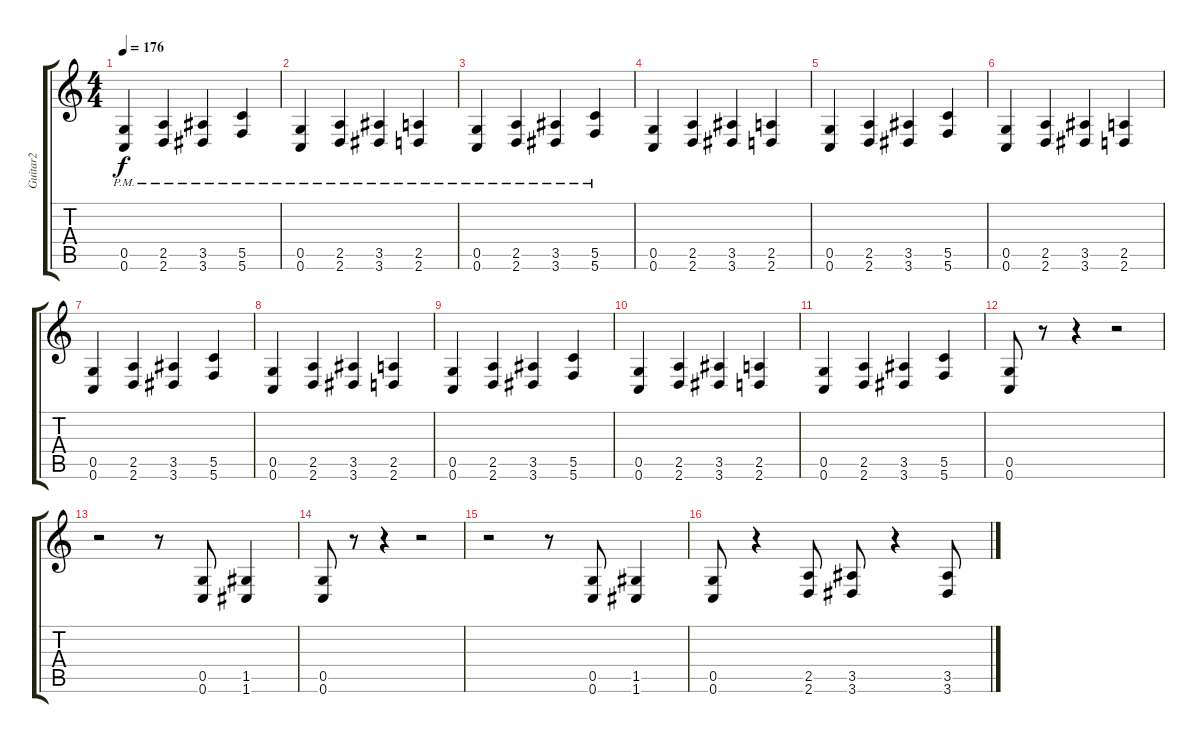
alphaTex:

\track ("Guitar2" "Guitar2") {instrument distortionguitar}
\staff {score tabs}
\tuning (D4 A3 F3 C3 G2 C2) {hide}
\ts (4 4)
\tempo 176
\clef g2
\ks c
(0.5{pm} 0.6{pm}).4{dy f} (2.5{pm} 2.6{pm}).4 (3.5{pm} 3.6{pm}).4 (5.5{pm} 5.6{pm}).4 |
(0.5{pm} 0.6{pm}).4 (2.5{pm} 2.6{pm}).4 (3.5{pm} 3.6{pm}).4 (2.5{pm} 2.6{pm}).4 |
(0.5{pm} 0.6{pm}).4 (2.5{pm} 2.6{pm}).4 (3.5{pm} 3.6{pm}).4 (5.5{pm} 5.6{pm}).4 |
(0.5 0.6).4 (2.5 2.6).4 (3.5 3.6).4 (2.5 2.6).4 |
(0.5 0.6).4 (2.5 2.6).4 (3.5 3.6).4 (5.5 5.6).4 |
(0.5 0.6).4 (2.5 2.6).4 (3.5 3.6).4 (2.5 2.6).4 |
(0.5 0.6).4 (2.5 2.6).4 (3.5 3.6).4 (5.5 5.6).4 |
(0.5 0.6).4 (2.5 2.6).4 (3.5 3.6).4 (2.5 2.6).4 |
(0.5 0.6).4 (2.5 2.6).4 (3.5 3.6).4 (5.5 5.6).4 |
(0.5 0.6).4 (2.5 2.6).4 (3.5 3.6).4 (2.5 2.6).4 |
(0.5 0.6).4 (2.5 2.6).4 (3.5 3.6).4 (5.5 5.6).4 |
(0.5 0.6).8 r.8 r.4 r.2 |
r.2 r.8 (0.5 0.6).8 (1.5 1.6).4 |
(0.5 0.6).8 r.8 r.4 r.2 |
r.2 r.8 (0.5 0.6).8 (1.5 1.6).4 |
(0.5 0.6).8 r.4 (2.5 2.6).8 (3.5 3.6).8 r.4 (3.5 3.6).8
